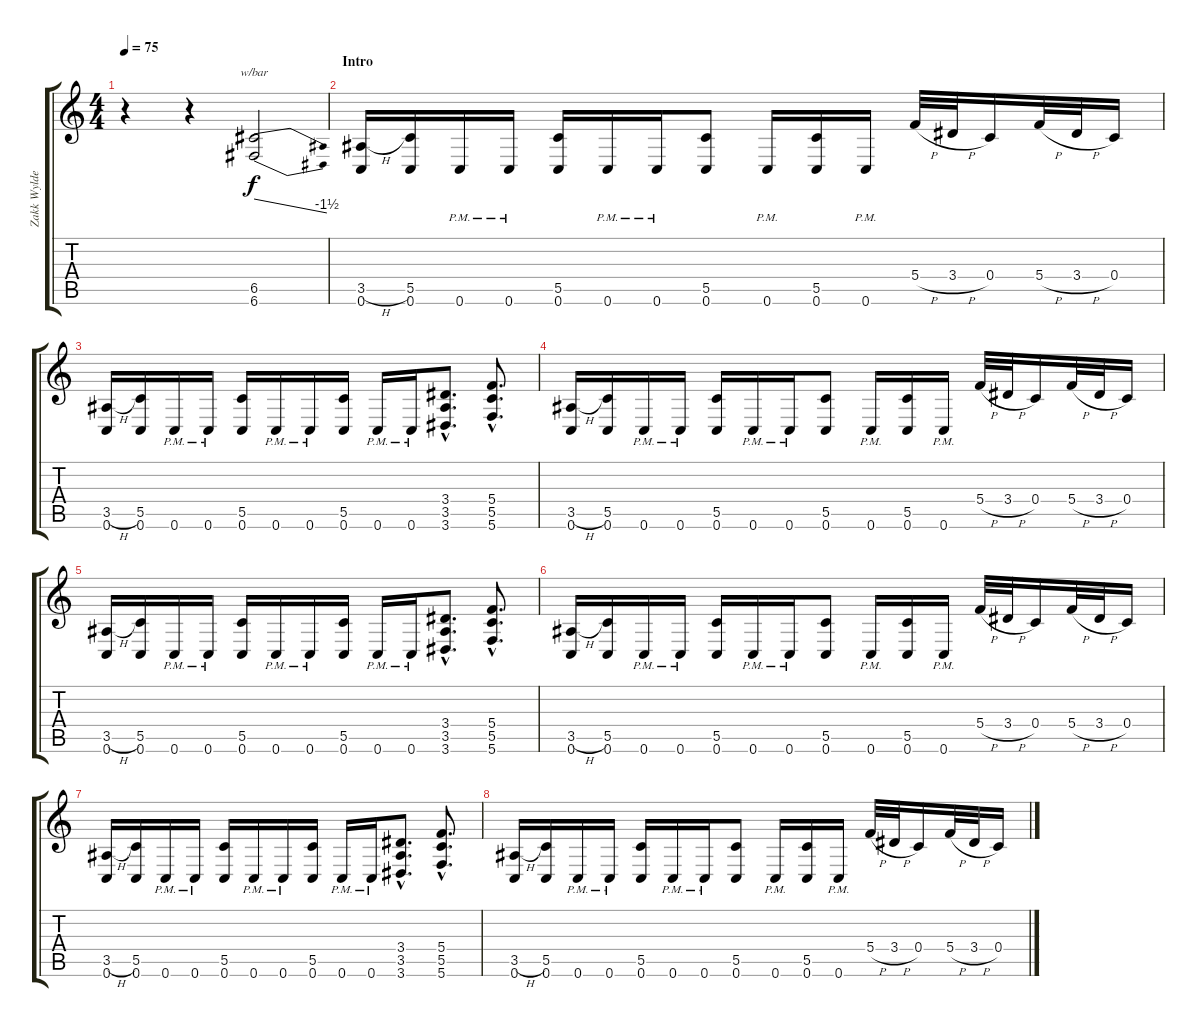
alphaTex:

\track ("Zakk Wylde (Lead Guitar)" "Zakk Wylde") {instrument distortionguitar}
\staff {score tabs}
\tuning (D4 A3 F3 C3 G2 C2) {hide}
\ts (4 4)
\tempo 75
\clef g2
\ks c
r.4{dy f instrument distortionguitar} r.4 (6.5 6.6).2{tbe (dive default 0 0 60 -6)} |
\section ("" "Intro")
(3.5{h} 0.6).16 (5.5 0.6).16 0.6{pm}.16 0.6{pm}.16 (5.5 0.6).16 0.6{pm}.16 0.6{pm}.16 (5.5 0.6).8 0.6{pm}.16 (5.5 0.6).16 0.6{pm}.16 5.4{h}.32 3.4{h}.32 0.4.16 5.4{h}.32 3.4{h}.32 0.4.16 |
(3.5{h} 0.6).16 (5.5 0.6).16 0.6{pm}.16 0.6{pm}.16 (5.5 0.6).16 0.6{pm}.16 0.6{pm}.16 (5.5 0.6).16 0.6{pm}.16 0.6{pm}.16 (3.4{hac} 3.5{hac} 3.6{hac}).8{d} (5.4{hac} 5.5{hac} 5.6{hac}).8{d} |
(3.5{h} 0.6).16 (5.5 0.6).16 0.6{pm}.16 0.6{pm}.16 (5.5 0.6).16 0.6{pm}.16 0.6{pm}.16 (5.5 0.6).8 0.6{pm}.16 (5.5 0.6).16 0.6{pm}.16 5.4{h}.32 3.4{h}.32 0.4.16 5.4{h}.32 3.4{h}.32 0.4.16 |
(3.5{h} 0.6).16 (5.5 0.6).16 0.6{pm}.16 0.6{pm}.16 (5.5 0.6).16 0.6{pm}.16 0.6{pm}.16 (5.5 0.6).16 0.6{pm}.16 0.6{pm}.16 (3.4{hac} 3.5{hac} 3.6{hac}).8{d} (5.4{hac} 5.5{hac} 5.6{hac}).8{d} |
(3.5{h} 0.6).16 (5.5 0.6).16 0.6{pm}.16 0.6{pm}.16 (5.5 0.6).16 0.6{pm}.16 0.6{pm}.16 (5.5 0.6).8 0.6{pm}.16 (5.5 0.6).16 0.6{pm}.16 5.4{h}.32 3.4{h}.32 0.4.16 5.4{h}.32 3.4{h}.32 0.4.16 |
(3.5{h} 0.6).16 (5.5 0.6).16 0.6{pm}.16 0.6{pm}.16 (5.5 0.6).16 0.6{pm}.16 0.6{pm}.16 (5.5 0.6).16 0.6{pm}.16 0.6{pm}.16 (3.4{hac} 3.5{hac} 3.6{hac}).8{d} (5.4{hac} 5.5{hac} 5.6{hac}).8{d} |
(3.5{h} 0.6).16 (5.5 0.6).16 0.6{pm}.16 0.6{pm}.16 (5.5 0.6).16 0.6{pm}.16 0.6{pm}.16 (5.5 0.6).8 0.6{pm}.16 (5.5 0.6).16 0.6{pm}.16 5.4{h}.32 3.4{h}.32 0.4.16 5.4{h}.32 3.4{h}.32 0.4.16
